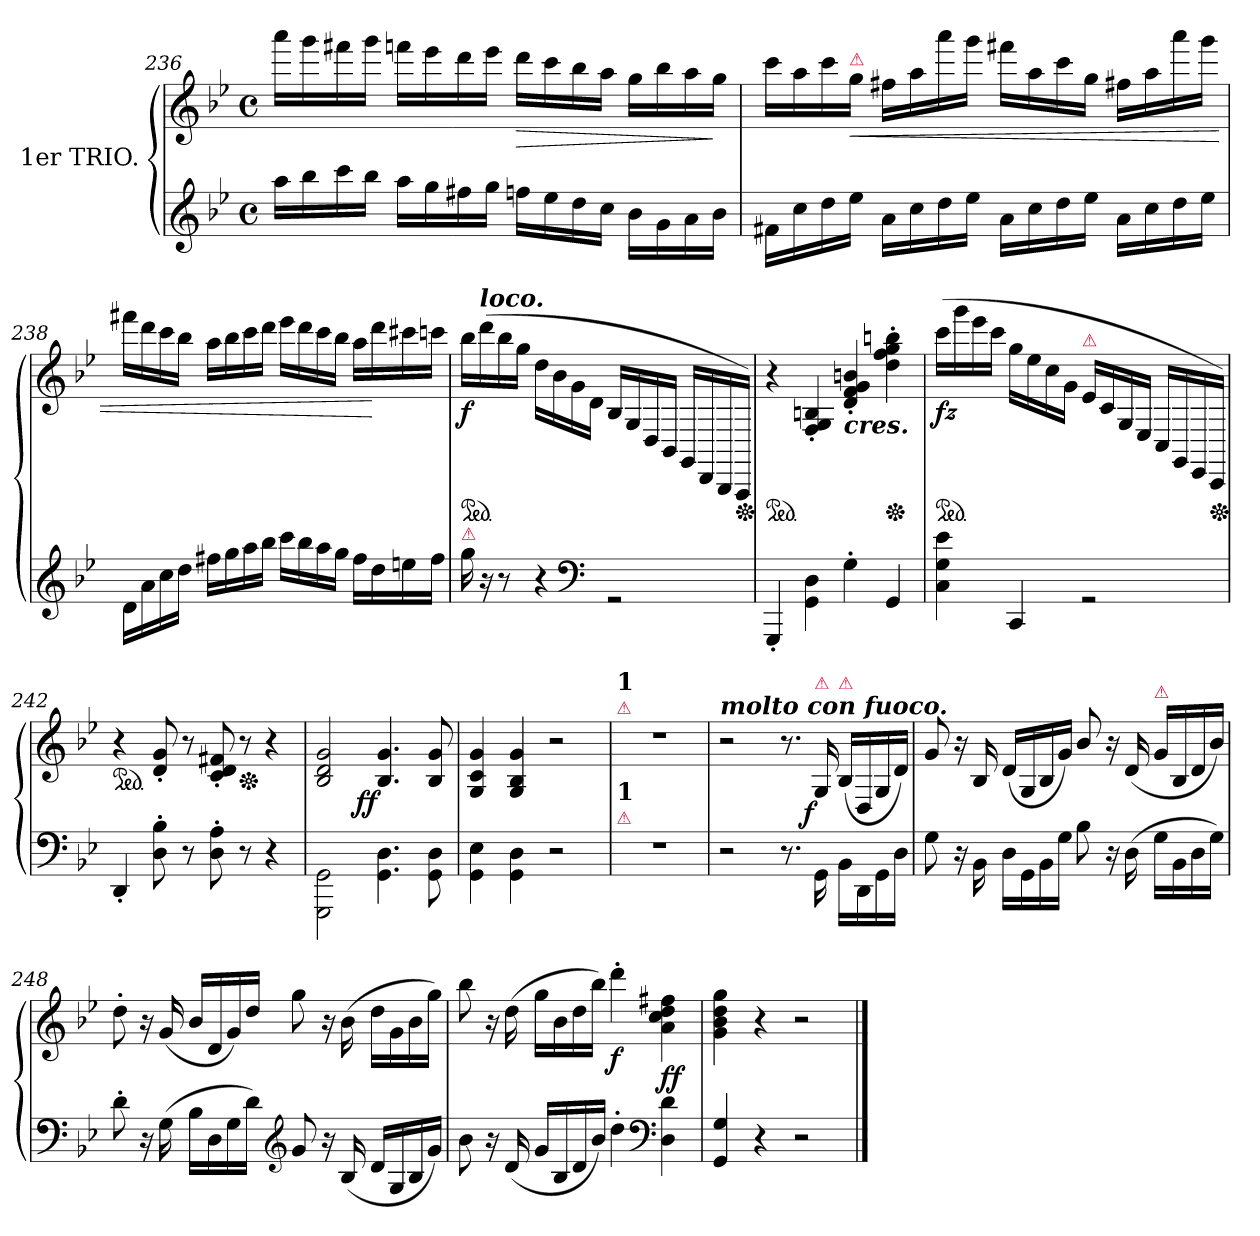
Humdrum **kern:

**kern	**kern	**dynam
*part1	*part1	*part1
*staff2	*staff1	*staff1/2
*I"1er TRIO.	*	*
*clefG2	*clefG2	*
*k[b-e-]	*k[b-e-]	*
*g:	*g:	*
*M4/4	*M4/4	*
*met(c)	*met(c)	*
=236	=236	=236
16aaLL	16aaaLL	.
16bb-	16ggg	.
16ccc	16fff#X	.
16bb-JJ	16gggJJ	.
16aaLL	16fffnLL	.
16gg	16eee-	.
16ff#X	16ddd	.
16ggJJ	16eee-JJ	.
!	!	!LO:HP:b
16ffnLL	16dddLL	>
16ee-	16ccc	.
16dd	16bb-	.
16ccJJ	16aaJJ	.
16b-\LL	16ggLL	.
16g	16bb-	.
16a	16aa	.
16b-JJ	16ggJJ	]
=237	=237	=237
16f#XLL	16ccc\LL	.
16cc	16aa	.
16dd	16ccc	.
!	!LO:TX:a:color=crimson:t=⚠	!
!	!	!LO:HP:b
16ee-JJ	16ggJJ	<
16aLL	16ff#XLL	.
16cc	16aa	.
16dd	16aaa	.
16ee-JJ	16gggJJ	.
16aLL	16fff#XLL	.
16cc	16aa	.
16dd	16ccc	.
16ee-JJ	16ggJJ	.
16aLL	16ff#XLL	.
16cc	16aa	.
16dd	16aaa	.
16ee-JJ	16gggJJ	.
=238	=238	=238
16d\LL	16fff#XLL	.
16a	16ddd	.
16cc	16ccc	.
16ddJJ	16bb-JJ	.
16ff#XLL	16aaLL	.
16gg	16bb-	.
16aa	16ccc	.
16bb-JJ	16dddJJ	.
16cccLL	16eee-LL	.
16bb-	16ddd	.
16aa	16ccc	.
16ggJJ	16bb-JJ	.
16ff#LL	16aaLL	.
16dd	16ddd	[
16een	16ccc#X	.
16ff#JJ	16cccnJJ	.
=239	=239	=239
!LO:TX:a:color=crimson:t=⚠	!	!
!	!	!LO:DY:b
*	*ped	*
16gg\	16bb-LL	f
!	!LO:TX:a:Bi:t=loco.	!
16r	(>16ddd	.
8r	16bb-	.
.	16ggJJ	.
4r	16dd\LL	.
.	16b-	.
.	16g	.
*clefF4	*	*
.	16dJJ	.
2rGG	16B-/LL	.
.	16G/	.
.	16D/	.
.	16BB-/JJ	.
.	16GG/LL	.
.	16DD/	.
.	16BBB-/	.
*	*Xped	*
.	16AAA/JJ)	.
=240	=240	=240
*	*ped	*
4GGG'	4r	.
4GG\ 4D\	4F'>/ 4G'>/ 4Bn'>/	.
!	!LO:TX:b:Bi:t=cres.	!
4G'>	4d' 4f' 4g' 4bn'	.
*	*Xped	*
4GG	4dd' 4ff' 4gg' 4bbn'	.
=241	=241	=241
!	!	!LO:DY:b
*	*ped	*
4C 4G 4e-	(>16cccLL	fz
.	16ggg	.
.	16eee-	.
.	16cccJJ	.
4CC	16ggLL	.
.	16ee-	.
.	16cc	.
.	16gJJ	.
!	!LO:TX:a:color=crimson:t=⚠	!
2rGG	16e-\LL	.
.	16c\	.
.	16G/	.
.	16E-/JJ	.
.	16C/LL	.
.	16GG/	.
.	16EE-/	.
*	*Xped	*
.	16CC/JJ)	.
=242	=242	=242
!	!LO:TX:a:Bi:t=poco ritenuto.	!
*	*ped	*
4DD'	4r	.
8D' 8B-'	8d' 8g'	.
8r	8r	.
8D' 8A'	8c' 8d' 8f#X'	.
*	*Xped	*
8r	8r	.
4r	4r	.
=243	=243	=243
2GGG\ 2GG\	2B-/ 2d/ 2g/	.
!	!	!LO:DY:b:rj
4.GG\ 4.D\	4.B-/ 4.g/	ff
8GG\ 8D\	8B-/ 8g/	.
=244	=244	=244
4GG\ 4E-\	4G/ 4c/ 4g/	.
4GG\ 4D\	4G/ 4B-/ 4g/	.
2r	2r	.
=245	=245	=245
!	!LO:TX:a:color=crimson:t=⚠	!
!	!LO:TX:a:B:t=1	!
!LO:TX:a:color=crimson:t=⚠	!	!
!LO:TX:a:B:t=1	!	!
1rF	1rdd	.
=246	=246	=246
!	!LO:TX:a:Bi:t=molto con fuoco.	!
2r	2r	.
8.r	8.r	.
!	!LO:TX:a:color=crimson:t=⚠	!
!	!	!LO:DY:b:rj
16GG\	16G/	f
!	!LO:TX:a:color=crimson:t=⚠	!
16BB-\LL	(>16B-/LL	.
16DD\	16D/	.
16GG\	16G/	.
16D\JJ	16d/JJ)	.
=247	=247	=247
8G	8g	.
16r	16r	.
16BB-\	16B-/	.
16D\LL	(>16d/LL	.
16GG\	16G/	.
16BB-\	16B-/	.
16GJJ	16gJJ)	.
8B-	8b-/	.
16r	16r	.
(16D	(16d	.
!	!LO:TX:a:Bi:color=crimson:t=⚠	!
16GLL	16gLL	.
16BB-	16B-	.
16D	16d	.
16GJJ)	16b-JJ)	.
=248	=248	=248
8d'	8dd'>	.
16r	16r	.
(16G	(<16g	.
16B-LL	16b-LL	.
16D	16d	.
16G	16g)	.
16dJJ)	16ddJJ	.
*clefG2	*	*
8g	8gg	.
16r	16r	.
(16B-	(>16b-	.
16dLL	16ddLL	.
16G	16g	.
16B-	16b-	.
16gJJ)	16ggJJ)	.
=249	=249	=249
8b-	8bb-	.
16r	16r	.
(16d	(>16dd	.
16gLL	16ggLL	.
16B-	16b-	.
16d	16dd	.
16b-JJ)	16bb-JJ)	.
!	!	!LO:DY:b
4dd'	4ddd'>	f
*clefF4	*	*
!	!	!LO:DY:b
4D 4d	4a 4cc 4dd 4ff#X	ff
=250	=250	=250
4GG/ 4G/	4g\ 4b-\ 4dd\ 4gg\	.
4r	4r	.
2r	2r	.
==	==	==
*-	*-	*-
